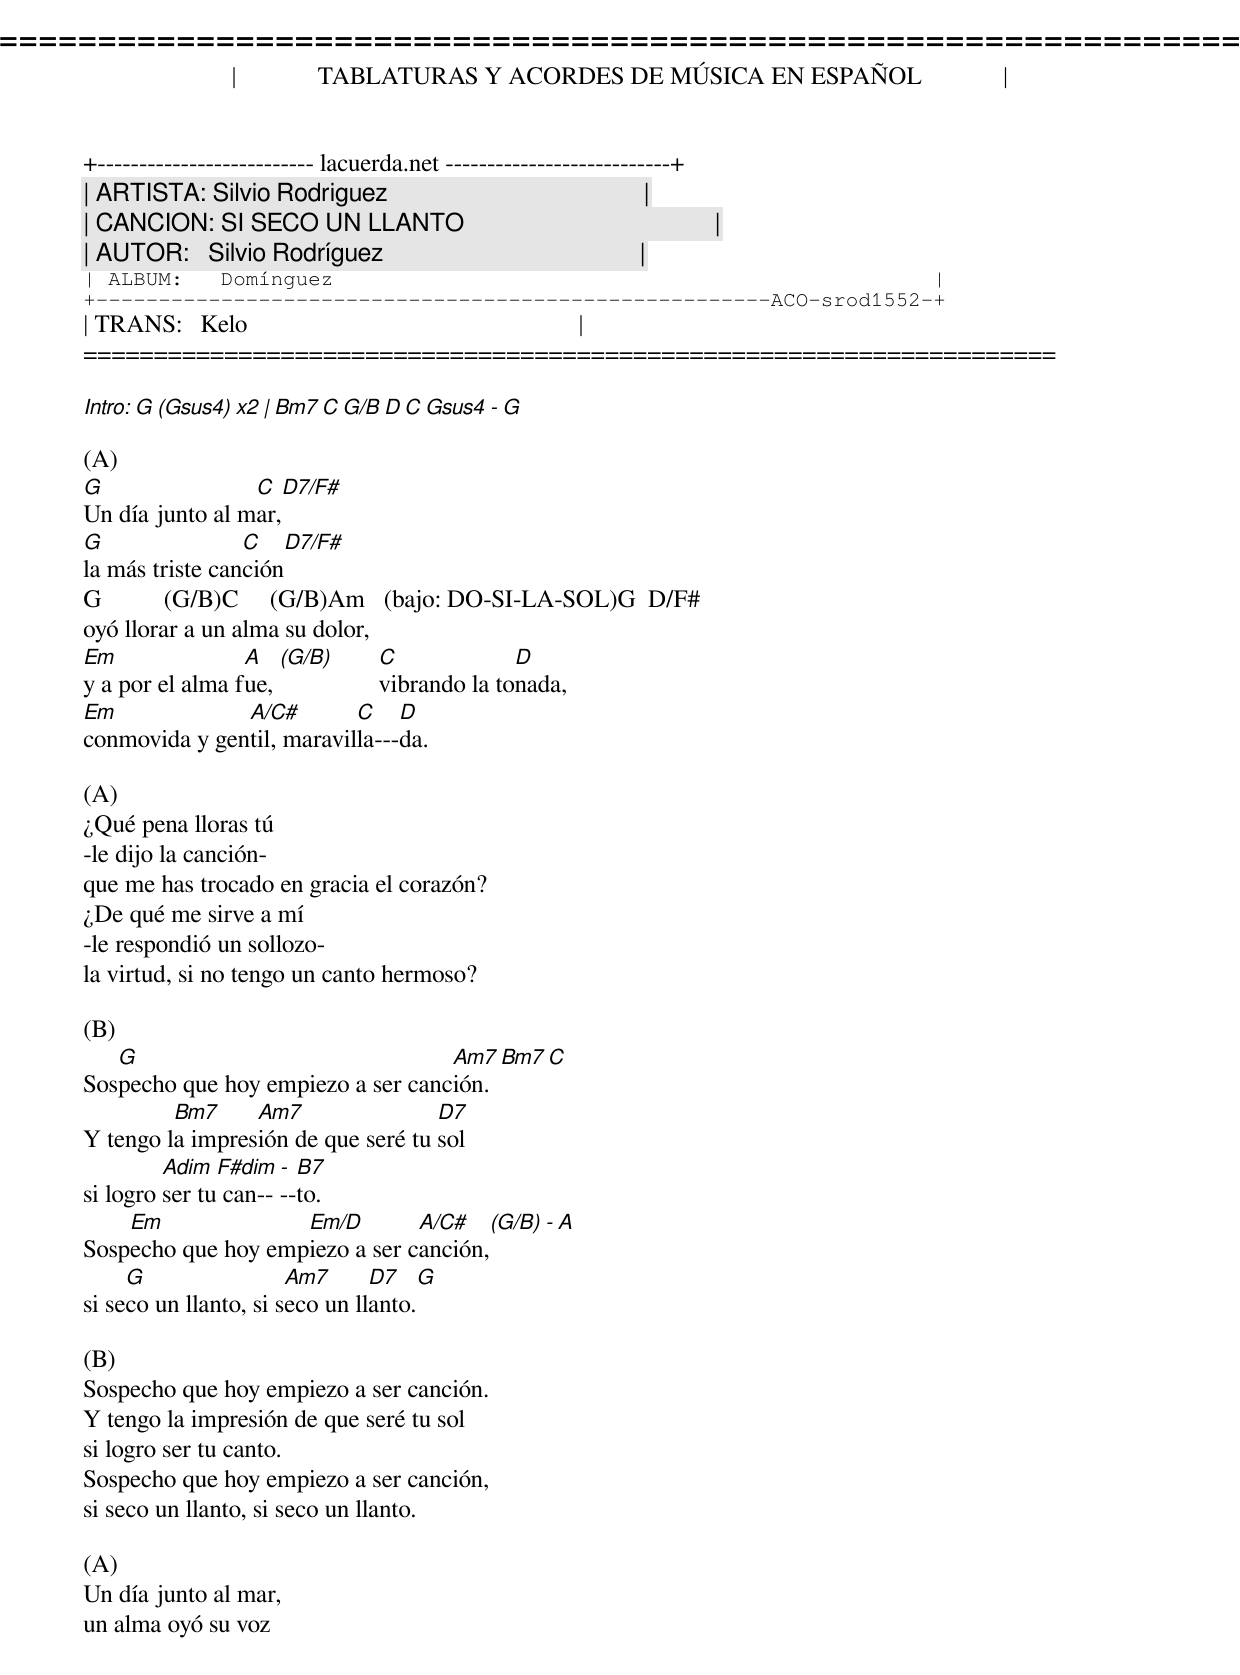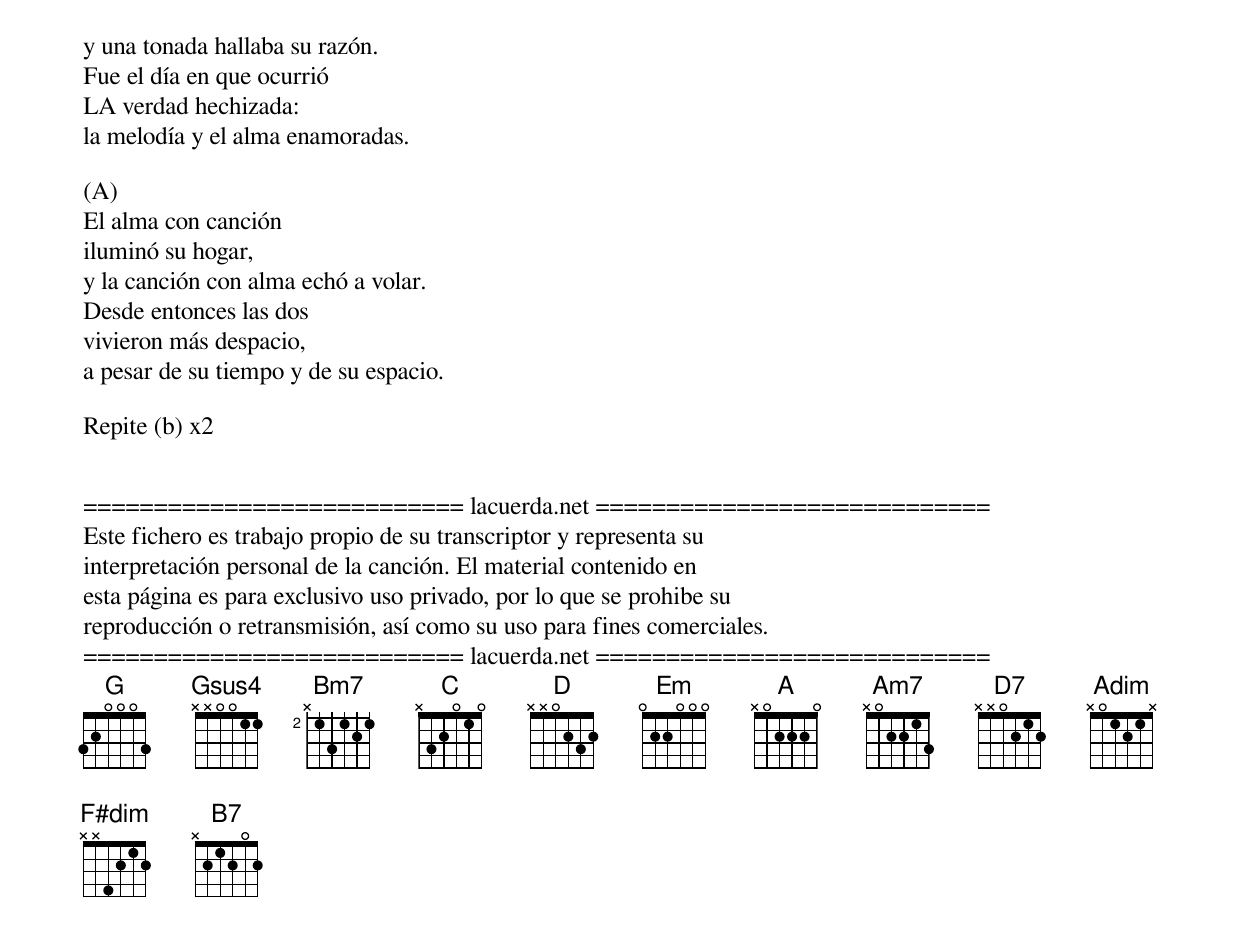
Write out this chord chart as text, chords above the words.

=====================================================================
|             TABLATURAS Y ACORDES DE MÚSICA EN ESPAÑOL             |
+-------------------------- lacuerda.net ---------------------------+
| ARTISTA: Silvio Rodriguez                                         |
| CANCION: SI SECO UN LLANTO                                        |
| AUTOR:   Silvio Rodríguez                                         |
| ALBUM:   Domínguez                                                |
+------------------------------------------------------ACO-srod1552-+
| TRANS:   Kelo                                                     |
=====================================================================

Intro: G  (Gsus4) x2  | Bm7   C  G/B  D  C Gsus4 - G

(A)
G                C   D7/F#
Un día junto al mar,
G                C   D7/F#
la más triste canción
G          (G/B)C     (G/B)Am   (bajo: DO-SI-LA-SOL)G  D/F#
oyó llorar a un alma su dolor,
Em               A   (G/B)  C             D
y a por el alma fue,        vibrando la tonada,
Em             A/C#        C    D
conmovida y gentil, maravilla---da.

(A)
¿Qué pena lloras tú
-le dijo la canción-
que me has trocado en gracia el corazón?
¿De qué me sirve a mí
-le respondió un sollozo-
la virtud, si no tengo un canto hermoso?

(B)
   G                               Am7  Bm7  C
Sospecho que hoy empiezo a ser canción.
         Bm7     Am7                D7
Y tengo la impresión de que seré tu sol
         Adim  F#dim - B7
si logro ser tu can----to.
    Em              Em/D        A/C#    (G/B) - A
Sospecho que hoy empiezo a ser canción,
     G                 Am7      D7    G
si seco un llanto, si seco un llanto.

(B)
Sospecho que hoy empiezo a ser canción.
Y tengo la impresión de que seré tu sol
si logro ser tu canto.
Sospecho que hoy empiezo a ser canción,
si seco un llanto, si seco un llanto.

(A)
Un día junto al mar,
un alma oyó su voz
y una tonada hallaba su razón.
Fue el día en que ocurrió
LA verdad hechizada:
la melodía y el alma enamoradas.

(A)
El alma con canción
iluminó su hogar,
y la canción con alma echó a volar.
Desde entonces las dos
vivieron más despacio,
a pesar de su tiempo y de su espacio.

Repite (b) x2


=========================== lacuerda.net ============================
Este fichero es trabajo propio de su transcriptor y representa su
interpretación personal de la canción. El material contenido en
esta página es para exclusivo uso privado, por lo que se prohibe su
reproducción o retransmisión, así como su uso para fines comerciales.
=========================== lacuerda.net ============================
